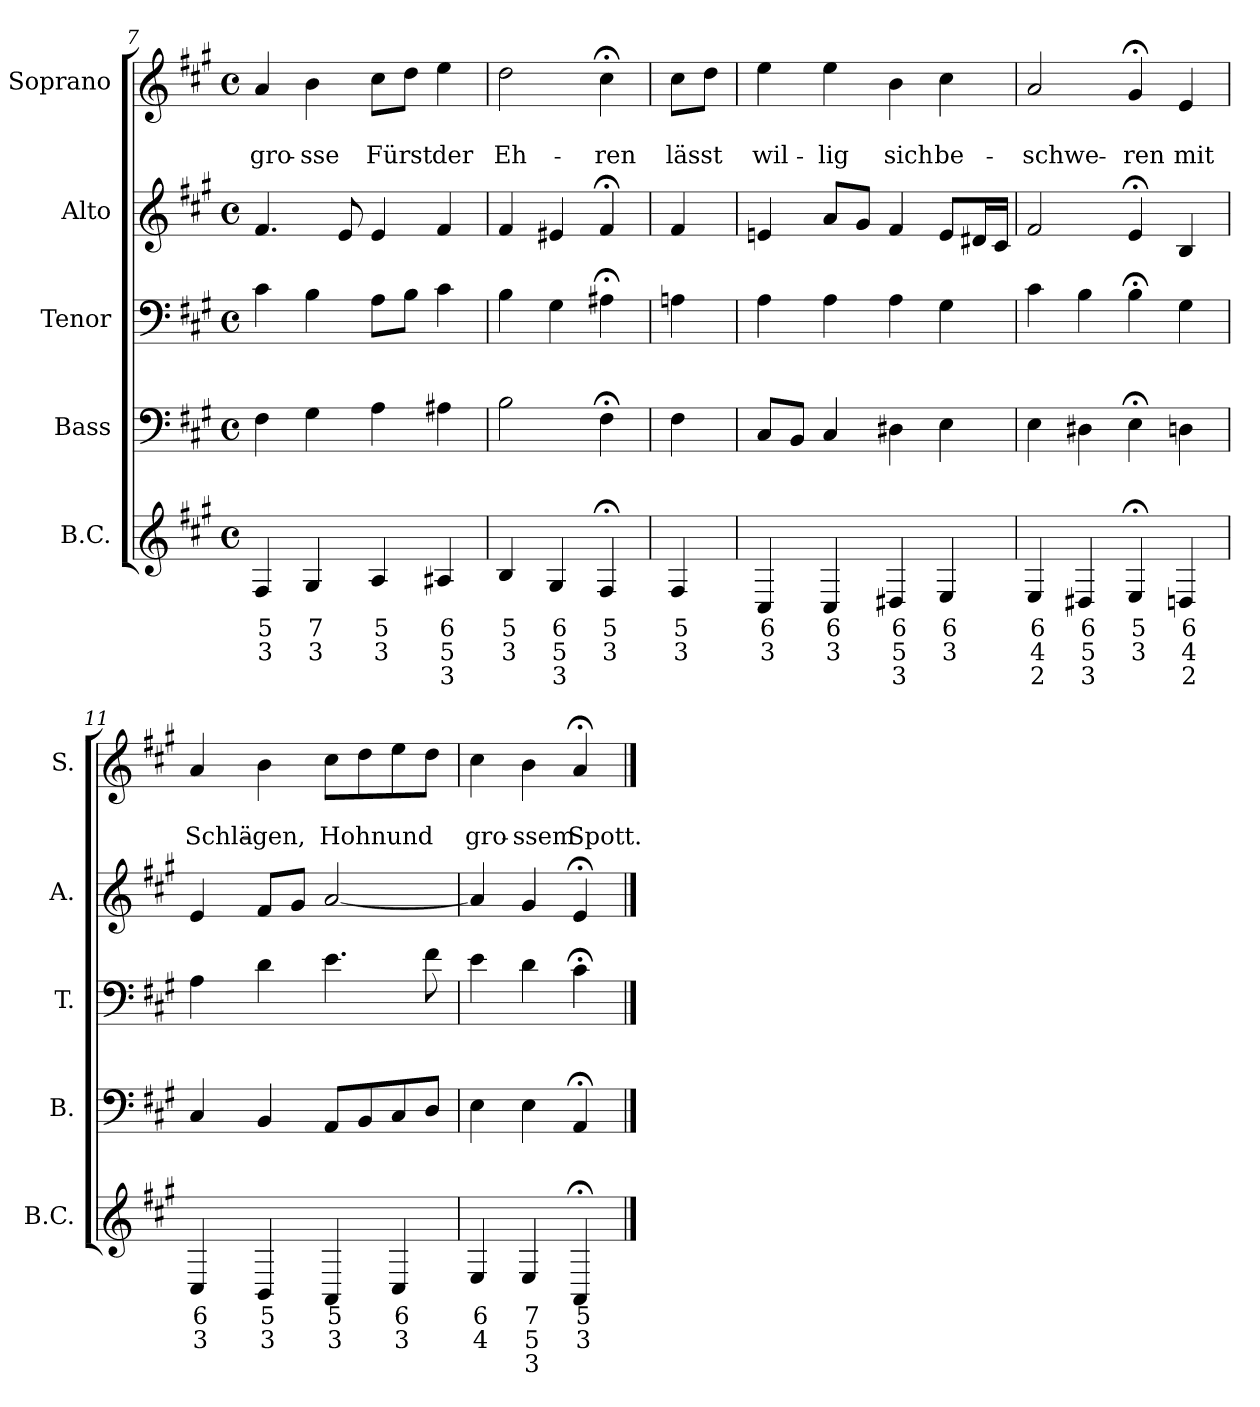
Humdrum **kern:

**kern	**text	**text	**text	**kern	**kern	**kern	**kern	**text	**text
*part5	*part5	*part5	*part5	*part4	*part3	*part2	*part1	*part1	*part1
*staff5	*staff5	*staff5	*staff5	*staff4	*staff3	*staff2	*staff1	*staff1	*staff1
*I"B.C.	*	*	*	*I"Bass	*I"Tenor	*I"Alto	*I"Soprano	*	*
*I'B.C.	*	*	*	*I'B.	*I'T.	*I'A.	*I'S.	*	*
*clefG2	*	*	*	*clefF4	*clefF4	*clefG2	*clefG2	*	*
*k[f#c#g#]	*	*	*	*k[f#c#g#]	*k[f#c#g#]	*k[f#c#g#]	*k[f#c#g#]	*	*
*A:	*	*	*	*A:	*A:	*A:	*A:	*	*
*M4/4	*	*	*	*M4/4	*M4/4	*M4/4	*M4/4	*	*
*met(c)	*	*	*	*met(c)	*met(c)	*met(c)	*met(c)	*	*
=7	=7	=7	=7	=7	=7	=7	=7	=7	=7
4F#i	5	3	.	4F#\	4c#\	4.f#/	4a/	.	gro-
4G#i	7	3	.	4G#\	4B\	.	4b\	.	-sse
.	.	.	.	.	.	8e/	.	.	.
4Ai	5	3	.	4A\	8A\L	4e/	8cc#\L	.	Fürst
.	.	.	.	.	8B\J	.	8dd\J	.	.
4A#Xi	6	5	3	4A#X\	4c#\	4f#/	4ee\	.	der
=8	=8	=8	=8	=8	=8	=8	=8	=8	=8
4Bi	5	3	.	2B\	4B\	4f#/	2dd\	.	Eh-
4G#i	6	5	3	.	4G#\	4e#X/	.	.	.
4F#;<i	5	3	.	4F#;<\	4A#X;<\	4f#;</	4cc#;<\	.	-ren
!!LO:PB:g=z
=8a	=8a	=8a	=8a	=8a	=8a	=8a	=8a	=8a	=8a
4F#i	5	3	.	4F#\	4An\	4f#/	8cc#\L	.	lässt
.	.	.	.	.	.	.	8dd\J	.	.
=9	=9	=9	=9	=9	=9	=9	=9	=9	=9
4C#i	6	3	.	8C#/L	4A\	4en/	4ee\	.	wil-
.	.	.	.	8BB/J	.	.	.	.	.
4C#i	6	3	.	4C#/	4A\	8a/L	4ee\	.	-lig
.	.	.	.	.	.	8g#/J	.	.	.
4D#Xi	6	5	3	4D#X\	4A\	4f#/	4b\	.	sich
4Ei	6	3	.	4E\	4G#\	8e/L	4cc#\	.	be-
.	.	.	.	.	.	16d#X/L	.	.	.
.	.	.	.	.	.	16c#/JJ	.	.	.
=10	=10	=10	=10	=10	=10	=10	=10	=10	=10
4Ei	6	4	2	4E\	4c#\	2f#/	2a/	.	-schwe-
4D#Xi	6	5	3	4D#X\	4B\	.	.	.	.
4E;<i	5	3	.	4E;<\	4B;<\	4e;</	4g#;</	.	-ren
4Dni	6	4	2	4Dn\	4G#\	4B/	4e/	.	mit
=11	=11	=11	=11	=11	=11	=11	=11	=11	=11
4C#i	6	3	.	4C#/	4A\	4e/	4a/	.	Schlä-
4BBi	5	3	.	4BB/	4d\	8f#/L	4b\	.	-gen,
.	.	.	.	.	.	8g#/J	.	.	.
4AAi	5	3	.	8AA/L	4.e\	[2a/	8cc#\L	.	Hohn
.	.	.	.	8BB/	.	.	8dd\	.	.
4C#i	6	3	.	8C#/	.	.	8ee\	.	und
.	.	.	.	8D/J	8f#\	.	8dd\J	.	.
=12	=12	=12	=12	=12	=12	=12	=12	=12	=12
4Ei	6	4	.	4E\	4e\	4a/]	4cc#\	.	gro-
4Ei	7	5	3	4E\	4d\	4g#/	4b\	.	-ssem
4AA;<i	5	3	.	4AA;</	4c#;<\	4e;</	4a;</	.	Spott.
==	==	==	==	==	==	==	==	==	==
*-	*-	*-	*-	*-	*-	*-	*-	*-	*-
